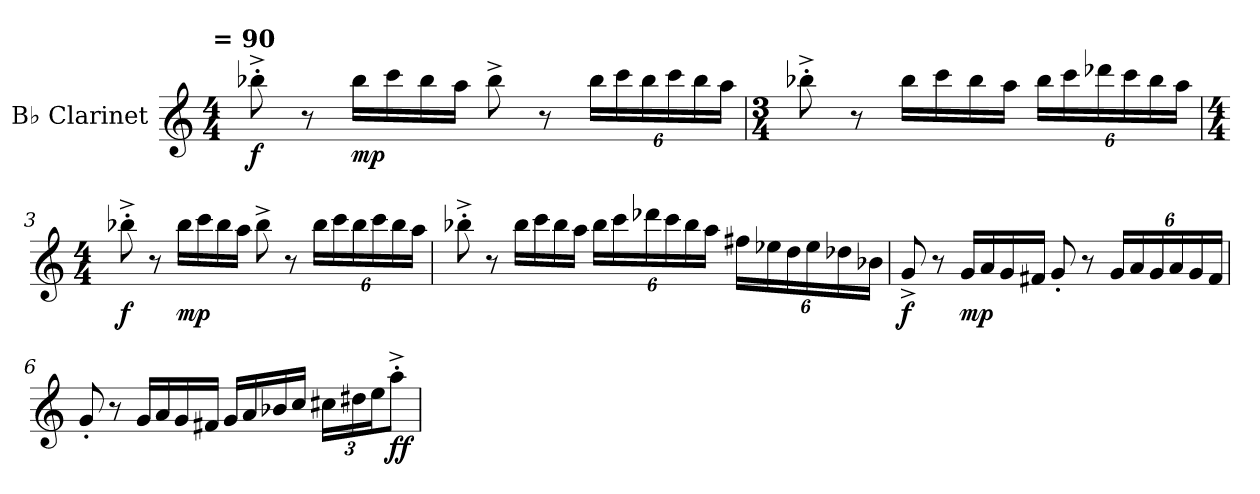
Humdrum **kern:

**kern	**dynam
*part1	*part1
*staff1	*staff1
*I"B♭ Clarinet	*
*I'B♭ Cl.	*
*clefG2	*
*ITrd1c2	*
*k[b-e-]	*
!!LO:TX:omd:t= = 90
*M4/4	*
*MM90	*
=1	=1
!	!LO:DY:b
8aa-X'^\	f
8r	.
!	!LO:DY:b
16aa-\LL	mp
16bb-\	.
16aa-\	.
16gg\JJ	.
8aa-^\	.
8r	.
*Xbrackettup	*
24aa-\LL	.
24bb-\	.
24aa-\	.
24bb-\	.
24aa-\	.
24gg\JJ	.
=2	=2
*M3/4	*
8aa-X'^\	.
8r	.
16aa-\LL	.
16bb-\	.
16aa-\	.
16gg\JJ	.
24aa-\LL	.
24bb-\	.
24ccc-X\	.
24bb-\	.
24aa-\	.
24gg\JJ	.
!!LO:LB:g=z
=3	=3
*M4/4	*
!	!LO:DY:b
8aa-X'^\	f
8r	.
!	!LO:DY:b
16aa-\LL	mp
16bb-\	.
16aa-\	.
16gg\JJ	.
8aa-^\	.
8r	.
24aa-\LL	.
24bb-\	.
24aa-\	.
24bb-\	.
24aa-\	.
24gg\JJ	.
=4	=4
8aa-X'^\	.
8r	.
16aa-\LL	.
16bb-\	.
16aa-\	.
16gg\JJ	.
24aa-\LL	.
24bb-\	.
24ccc-X\	.
24bb-\	.
24aa-\	.
24gg\JJ	.
24een\LL	.
24dd-X\	.
24cc\	.
24dd-\	.
24cc-X\	.
24a-X\JJ	.
!!LO:LB:g=z
=5	=5
!	!LO:DY:b
8f^/	f
8r	.
!	!LO:DY:b
16f/LL	mp
16g/	.
16f/	.
16en/JJ	.
8f'/	.
8r	.
24f/LL	.
24g/	.
24f/	.
24g/	.
24f/	.
24e/JJ	.
=6	=6
8f'/	.
8r	.
16f/LL	.
16g/	.
16f/	.
16en/JJ	.
16f/LL	.
16g/	.
16a-X/	.
16b-/JJ	.
24bn\LL	.
24cc#X\	.
24dd\J	.
!	!LO:DY:b
8gg'^\J	ff
=	=
*-	*-
